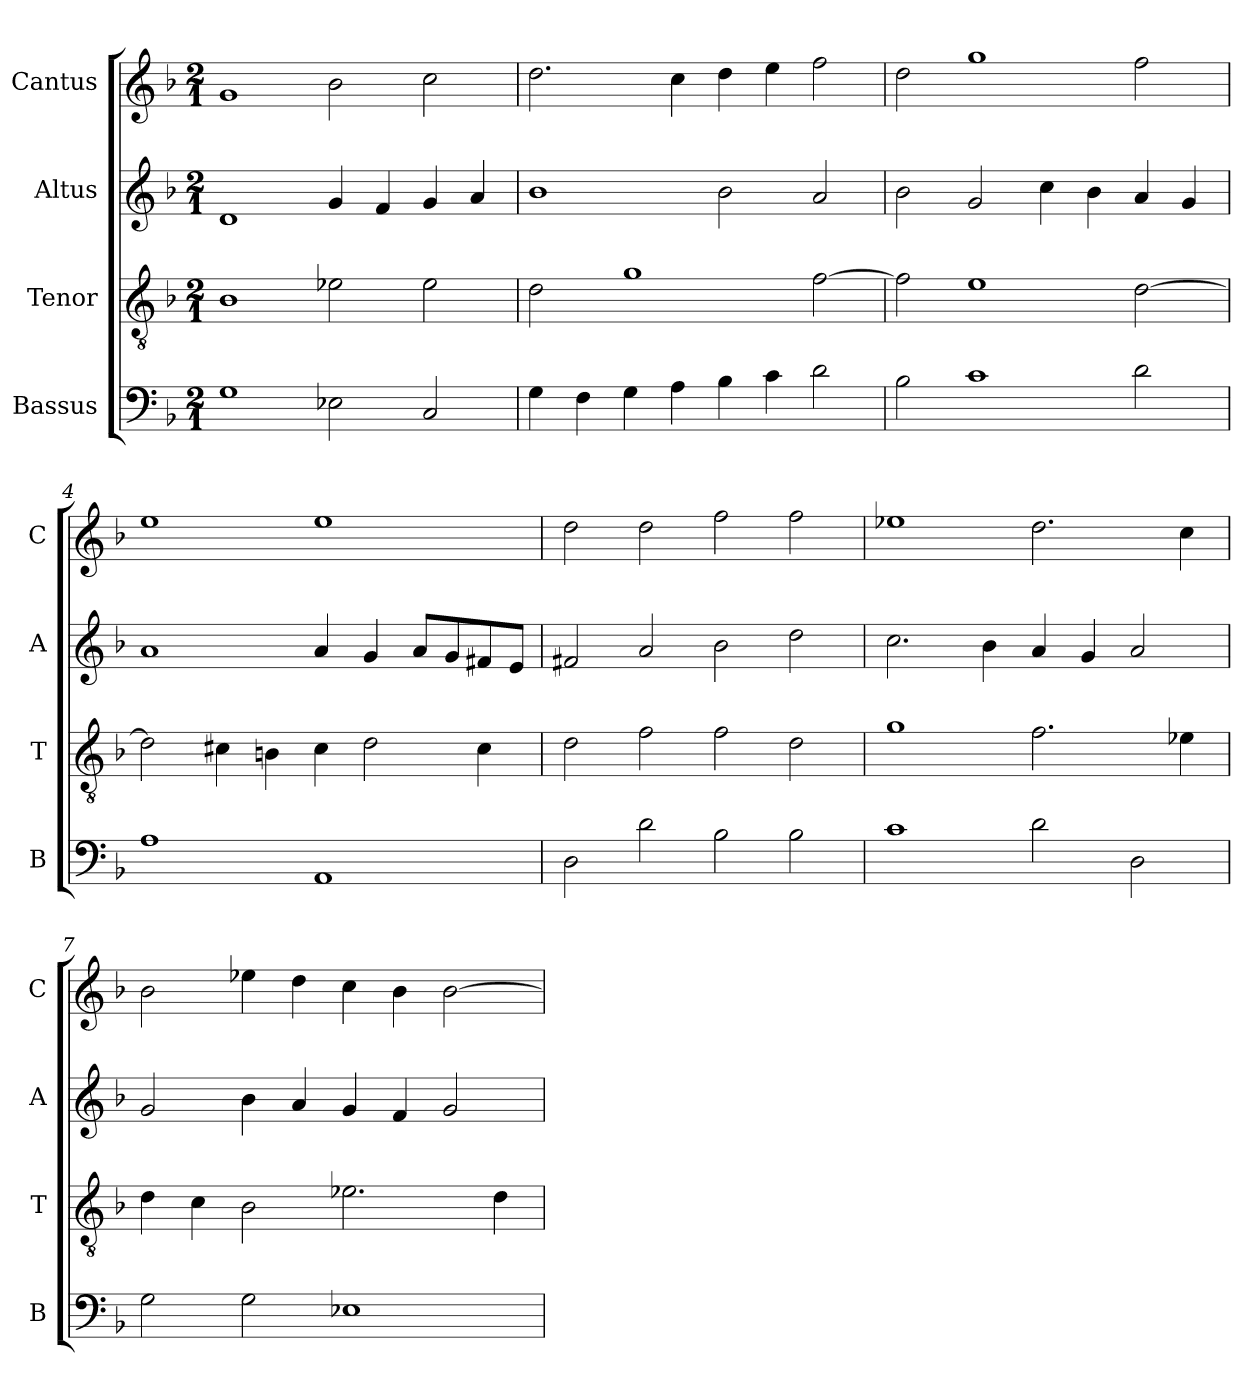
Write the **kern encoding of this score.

**kern	**kern	**kern	**kern
*part4	*part3	*part2	*part1
*staff4	*staff3	*staff2	*staff1
*I"Bassus	*I"Tenor	*I"Altus	*I"Cantus
*I'B	*I'T	*I'A	*I'C
*clefF4	*clefGv2	*clefG2	*clefG2
*k[b-]	*k[b-]	*k[b-]	*k[b-]
*M2/1	*M2/1	*M2/1	*M2/1
=1	=1	=1	=1
1G	1B-	1d	1g
2E-X	2e-X	4g	2b-
.	.	4f	.
2C	2e-	4g	2cc
.	.	4a	.
=2	=2	=2	=2
4G	2d	1b-	2.dd
4F	.	.	.
4G	1g	.	.
4A	.	.	4cc
4B-	.	2b-	4dd
4c	.	.	4ee
2d	[2f	2a	2ff
=3	=3	=3	=3
2B-	2f]	2b-	2dd
1c	1e	2g	1gg
.	.	4cc	.
.	.	4b-	.
2d	[2d	4a	2ff
.	.	4g	.
=4	=4	=4	=4
1A	2d]	1a	1ee
.	4c#X	.	.
.	4Bn	.	.
1AA	4c#	4a	1ee
.	2d	4g	.
.	.	8aL	.
.	.	8g	.
.	4c#	8f#X	.
.	.	8eJ	.
=5	=5	=5	=5
2D	2d	2f#X	2dd
2d	2f	2a	2dd
2B-	2f	2b-	2ff
2B-	2d	2dd	2ff
=6	=6	=6	=6
1c	1g	2.cc	1ee-X
.	.	4b-	.
2d	2.f	4a	2.dd
.	.	4g	.
2D	.	2a	.
.	4e-X	.	4cc
=7	=7	=7	=7
2G	4d	2g	2b-
.	4c	.	.
2G	2B-	4b-	4ee-X
.	.	4a	4dd
1E-X	2.e-X	4g	4cc
.	.	4f	4b-
.	.	2g	[2b-
.	4d	.	.
=	=	=	=
*-	*-	*-	*-
